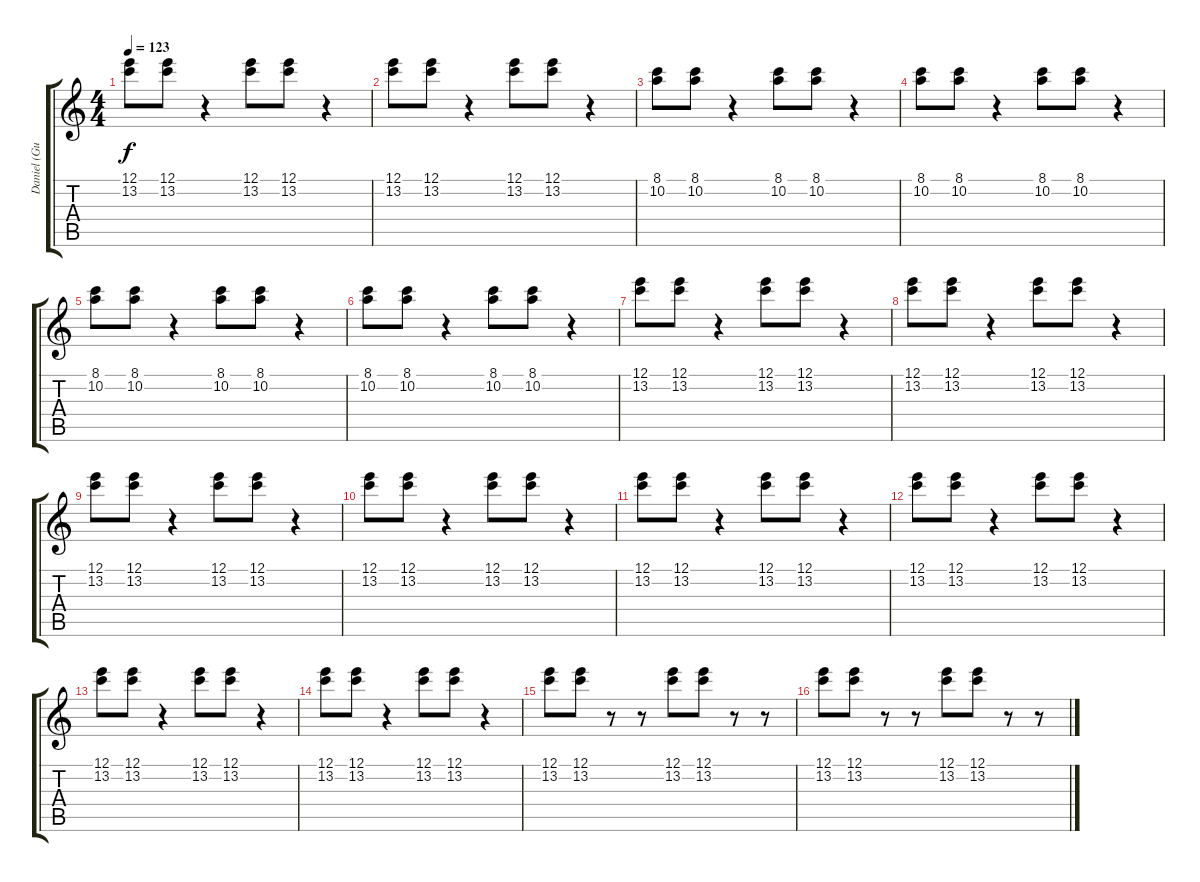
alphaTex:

\track ("Daniel (Guitar)" "Daniel (Gu") {instrument electricguitarclean}
\staff {score tabs}
\tuning (E4 B3 G3 D3 A2 E2) {hide}
\ts (4 4)
\tempo 123
\clef g2
\ks c
(12.1 13.2).8{dy f} (12.1 13.2).8 r.4 (12.1 13.2).8 (12.1 13.2).8 r.4 |
(12.1 13.2).8 (12.1 13.2).8 r.4 (12.1 13.2).8 (12.1 13.2).8 r.4 |
(8.1 10.2).8 (8.1 10.2).8 r.4 (8.1 10.2).8 (8.1 10.2).8 r.4 |
(8.1 10.2).8 (8.1 10.2).8 r.4 (8.1 10.2).8 (8.1 10.2).8 r.4 |
(8.1 10.2).8 (8.1 10.2).8 r.4 (8.1 10.2).8 (8.1 10.2).8 r.4 |
(8.1 10.2).8 (8.1 10.2).8 r.4 (8.1 10.2).8 (8.1 10.2).8 r.4 |
(12.1 13.2).8 (12.1 13.2).8 r.4 (12.1 13.2).8 (12.1 13.2).8 r.4 |
(12.1 13.2).8 (12.1 13.2).8 r.4 (12.1 13.2).8 (12.1 13.2).8 r.4 |
(12.1 13.2).8 (12.1 13.2).8 r.4 (12.1 13.2).8 (12.1 13.2).8 r.4 |
(12.1 13.2).8 (12.1 13.2).8 r.4 (12.1 13.2).8 (12.1 13.2).8 r.4 |
(12.1 13.2).8 (12.1 13.2).8 r.4 (12.1 13.2).8 (12.1 13.2).8 r.4 |
(12.1 13.2).8 (12.1 13.2).8 r.4 (12.1 13.2).8 (12.1 13.2).8 r.4 |
(12.1 13.2).8 (12.1 13.2).8 r.4 (12.1 13.2).8 (12.1 13.2).8 r.4 |
(12.1 13.2).8 (12.1 13.2).8 r.4 (12.1 13.2).8 (12.1 13.2).8 r.4 |
(12.1 13.2).8 (12.1 13.2).8 r.8 r.8 (12.1 13.2).8 (12.1 13.2).8 r.8 r.8 |
(12.1 13.2).8 (12.1 13.2).8 r.8 r.8 (12.1 13.2).8 (12.1 13.2).8 r.8 r.8
